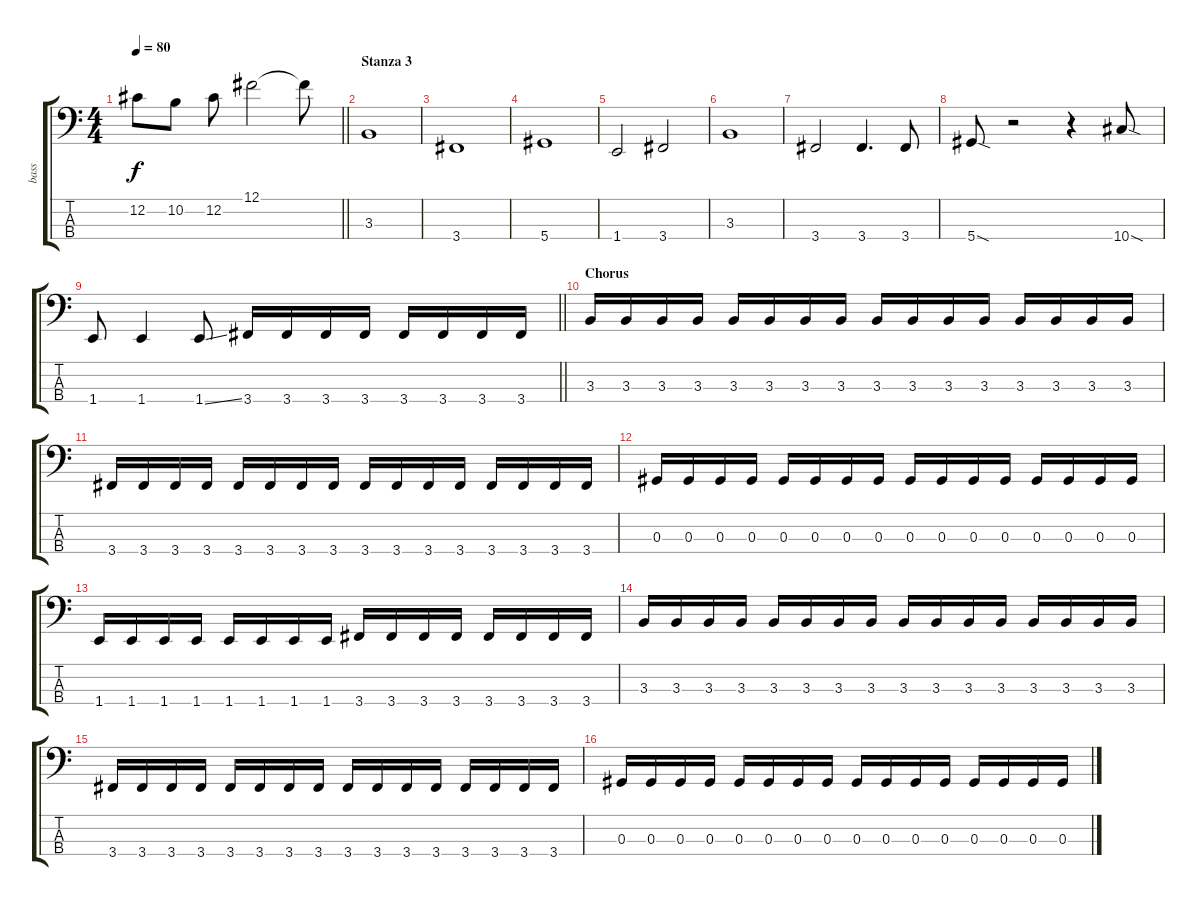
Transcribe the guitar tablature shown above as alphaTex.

\track ("bass" "bass") {instrument electricbassfinger}
\staff {score tabs}
\tuning (Gb2 Db2 Ab1 Eb1) {hide}
\ts (4 4)
\tempo 80
\clef f4
\barLineRight lightlight
\ks c
12.2.8{dy f} 10.2.8 12.2.8 12.1.2 12.1{t}.8 |
\section ("" "Stanza 3")
3.3.1 |
3.4.1 |
5.4.1 |
1.4.2 3.4.2 |
3.3.1 |
3.4.2 3.4.4{d} 3.4.8 |
5.4{sod}.8 r.2 r.4 10.4{sod}.8 |
\barLineRight lightlight
1.4.8 1.4.4 1.4{ss}.8 3.4.16 3.4.16 3.4.16 3.4.16 3.4.16 3.4.16 3.4.16 3.4.16 |
\section ("" "Chorus")
3.3.16 3.3.16 3.3.16 3.3.16 3.3.16 3.3.16 3.3.16 3.3.16 3.3.16 3.3.16 3.3.16 3.3.16 3.3.16 3.3.16 3.3.16 3.3.16 |
3.4.16 3.4.16 3.4.16 3.4.16 3.4.16 3.4.16 3.4.16 3.4.16 3.4.16 3.4.16 3.4.16 3.4.16 3.4.16 3.4.16 3.4.16 3.4.16 |
0.3.16 0.3.16 0.3.16 0.3.16 0.3.16 0.3.16 0.3.16 0.3.16 0.3.16 0.3.16 0.3.16 0.3.16 0.3.16 0.3.16 0.3.16 0.3.16 |
1.4.16 1.4.16 1.4.16 1.4.16 1.4.16 1.4.16 1.4.16 1.4.16 3.4.16 3.4.16 3.4.16 3.4.16 3.4.16 3.4.16 3.4.16 3.4.16 |
3.3.16 3.3.16 3.3.16 3.3.16 3.3.16 3.3.16 3.3.16 3.3.16 3.3.16 3.3.16 3.3.16 3.3.16 3.3.16 3.3.16 3.3.16 3.3.16 |
3.4.16 3.4.16 3.4.16 3.4.16 3.4.16 3.4.16 3.4.16 3.4.16 3.4.16 3.4.16 3.4.16 3.4.16 3.4.16 3.4.16 3.4.16 3.4.16 |
0.3.16 0.3.16 0.3.16 0.3.16 0.3.16 0.3.16 0.3.16 0.3.16 0.3.16 0.3.16 0.3.16 0.3.16 0.3.16 0.3.16 0.3.16 0.3.16
